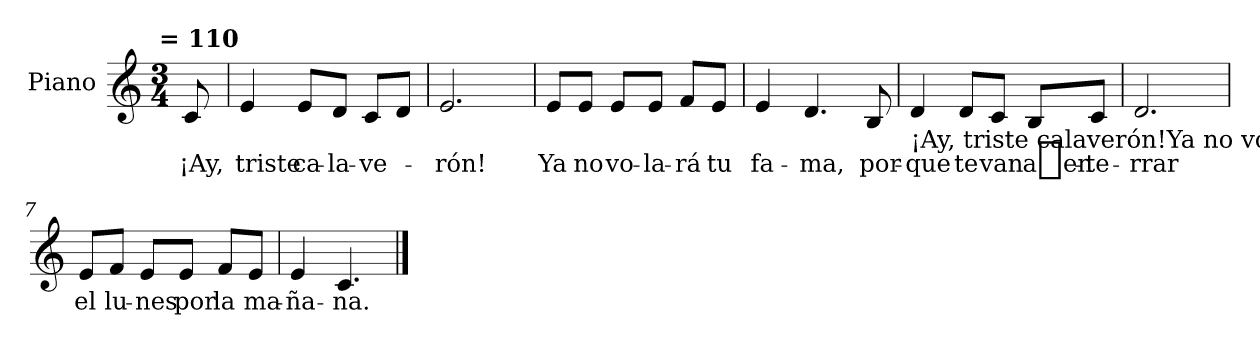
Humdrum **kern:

**kern	**text
*part1	*part1
*staff1	*staff1
*I"Piano	*
*I'Pno	*
*clefG2	*
*k[]	*
!!LO:TX:omd:t= = 110
*M3/4	*
*MM110	*
=	=
8c/	¡Ay,
=1	=1
4e/	triste
8e/L	ca-
8d/J	-la-
8c/L	-ve-
8d/J	.
=2	=2
2.e/	-rón!
=3	=3
8e/L	Ya
8e/J	no
8e/L	vo-
8e/J	-la-
8f/L	-rá
8e/J	tu
=4	=4
4e/	fa-
4.d/	-ma,
8B/	por-
!!LO:LB:g=z
=5	=5
!LO:TX:b:t=¡Ay, triste calaverón!Ya no volará tu fama,porque te van a enterrarel martes por la mañana.¡Ay, triste calaverón!Ya no volará tu fama,porque te van a enterrarel miércoles por la mañana.¡Ay, triste calaverón!Ya no volará tu fama,porque te van a enterrarel jueves por la mañana.¡Ay, triste calaverón!Ya no volará tu fama,porque te van a enterrarel viernes por la mañana.¡Ay, triste calaverón!Ya no volará tu fama,porque te van a enterrarel sábado por la mañana.	!
4d/	-que
8d/L	te
8c/J	van
8B/L	a_en-
8c/J	-te-
=6	=6
2.d/	-rrar
=7	=7
8e/L	el
8f/J	lu-
8e/L	-nes
8e/J	por
8f/L	la
8e/J	ma-
=8	=8
4e/	-ña-
4.c/	-na.
==	==
*-	*-
